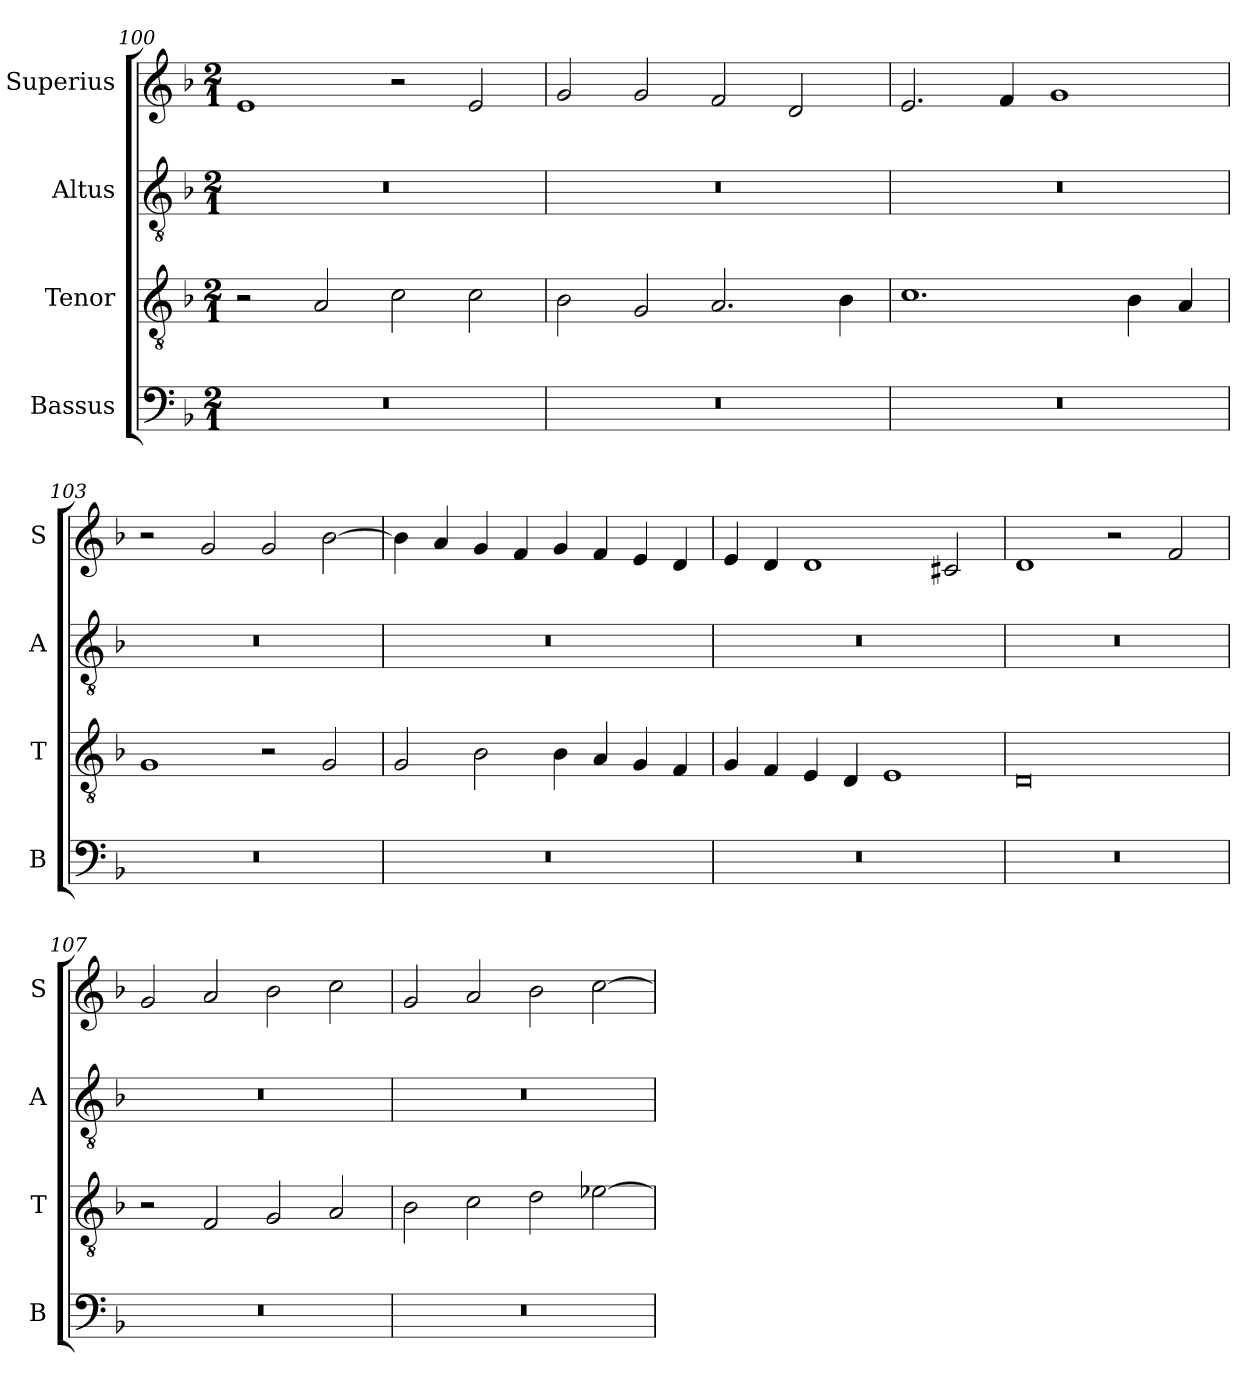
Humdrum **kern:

**kern	**kern	**kern	**kern
*part4	*part3	*part2	*part1
*staff4	*staff3	*staff2	*staff1
*I"Bassus	*I"Tenor	*I"Altus	*I"Superius
*I'B	*I'T	*I'A	*I'S
*clefF4	*clefGv2	*clefGv2	*clefG2
*k[b-]	*k[b-]	*k[b-]	*k[b-]
*M2/1	*M2/1	*M2/1	*M2/1
=100	=100	=100	=100
0r	2r	0r	1e
.	2A/	.	.
.	2c\	.	2r
.	2c\	.	2e/
=101	=101	=101	=101
0r	2B-\	0r	2g/
.	2G/	.	2g/
.	2.A/	.	2f/
.	.	.	2d/
.	4B-\	.	.
=102	=102	=102	=102
0r	1.c	0r	2.e/
.	.	.	4f/
.	.	.	1g
.	4B-\	.	.
.	4A/	.	.
=103	=103	=103	=103
0r	1G	0r	2r
.	.	.	2g/
.	2r	.	2g/
.	2G/	.	[2b-\
=104	=104	=104	=104
0r	2G/	0r	4b-\]
.	.	.	4a/
.	2B-\	.	4g/
.	.	.	4f/
.	4B-\	.	4g/
.	4A/	.	4f/
.	4G/	.	4e/
.	4F/	.	4d/
=105	=105	=105	=105
0r	4G/	0r	4e/
.	4F/	.	4d/
.	4E/	.	1d
.	4D/	.	.
.	1E	.	.
.	.	.	2c#X/
=106	=106	=106	=106
0r	0D	0r	1d
.	.	.	2r
.	.	.	2f/
=107	=107	=107	=107
0r	2r	0r	2g/
.	2F/	.	2a/
.	2G/	.	2b-\
.	2A/	.	2cc\
=108	=108	=108	=108
0r	2B-\	0r	2g/
.	2c\	.	2a/
.	2d\	.	2b-\
.	[2e-X\	.	[2cc\
=	=	=	=
*-	*-	*-	*-
